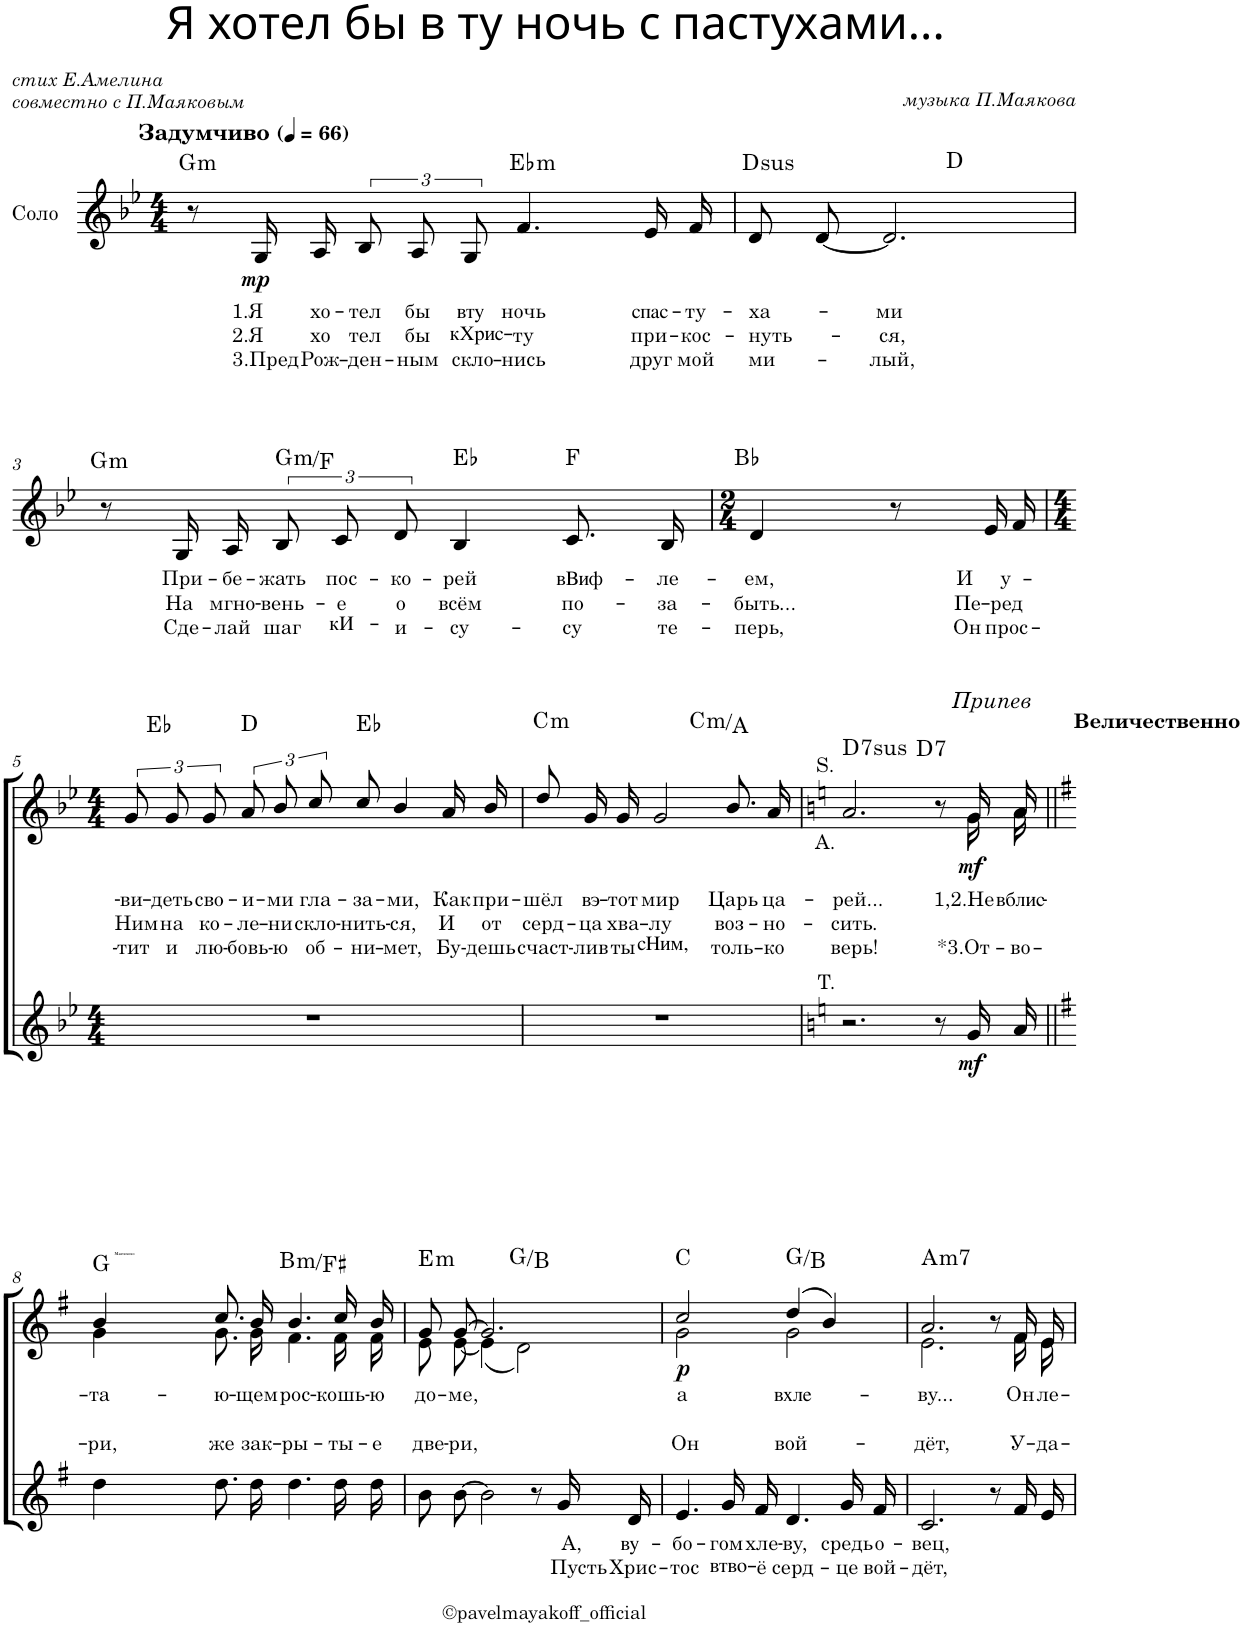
**kern	**text	**text	**dynam	**kern	**text	**text	**text	**dynam	**harte
*part2	*part2	*part2	*part2	*part1	*part1	*part1	*part1	*part1	*part1
*staff2	*staff2	*staff2	*staff2	*staff1	*staff1	*staff1	*staff1	*staff1	*
*I"Альт	*	*	*	*I"Соло	*	*	*	*	*
*stria5	*	*	*	*	*	*	*	*	*
*clefG2	*	*	*	*clefG2	*	*	*	*	*
*Trd7c12	*	*	*	*	*	*	*	*	*
*k[b-e-]	*	*	*	*k[b-e-]	*	*	*	*	*
*M4/4	*	*	*	*M4/4	*	*	*	*	*
*MM66	*	*	*	*MM66	*	*	*	*	*
=1	=1	=1	=1	=1	=1	=1	=1	=1	=1
!	!	!	!	!	!	!	!	!	!LO:H:kt=m
1r	.	.	.	8r	.	.	.	.	G:min
!	!	!	!	!	!LO:LY:b	!LO:LY:b	!LO:LY:b	!LO:DY:b	!LO:H:kt=Задумчиво
.	.	.	.	16G/LL	1.Я	2.Я	3.Пред	mp	N
!	!	!	!	!	!LO:LY:b	!LO:LY:b	!LO:LY:b	!	!
.	.	.	.	16A/JJ	хо-	хо	Рож-	.	.
!	!	!	!	!	!LO:LY:b	!LO:LY:b	!LO:LY:b	!	!
.	.	.	.	12B-/L	-тел	тел	-ден-	.	.
!	!	!	!	!	!LO:LY:b	!LO:LY:b	!LO:LY:b	!	!
.	.	.	.	12A/	бы	бы	-ным	.	.
!	!	!	!	!	!LO:LY:b	!LO:LY:b	!LO:LY:b	!	!
.	.	.	.	12G/J	вту	кХрис-	скло-	.	.
!	!	!	!	!	!LO:LY:b	!LO:LY:b	!LO:LY:b	!	!LO:H:kt=m
.	.	.	.	4.f/	ночь	-ту	-нись	.	Eb:min
!	!	!	!	!	!LO:LY:b	!LO:LY:b	!LO:LY:b	!	!
.	.	.	.	16e-/LL	спас-	при-	друг	.	.
!	!	!	!	!	!LO:LY:b	!LO:LY:b	!LO:LY:b	!	!
.	.	.	.	16f/JJ	-ту-	-кос-	мой	.	.
=2	=2	=2	=2	=2	=2	=2	=2	=2	=2
!	!	!	!	!	!LO:LY:b	!LO:LY:b	!LO:LY:b	!	!LO:H:kt=sus
*	*	*	*	*^	*	*	*	*	*
1r	.	.	.	8d/L	2ryy	-ха-	-нуть-	ми-	.	D:sus4
.	.	.	.	[8d/J	.	.	.	.	.	.
!	!	!	!	!	!	!LO:LY:b	!LO:LY:b	!LO:LY:b	!	!
.	.	.	.	2.d/]	.	-ми	-ся,	-лый,	.	.
.	.	.	.	.	2ryy	.	.	.	.	D:maj
!!LO:LB:g=z
=3	=3	=3	=3	=3	=3	=3	=3	=3	=3	=3
!	!	!	!	!	!	!	!	!	!	!LO:H:kt=m
*	*	*	*	*v	*v	*	*	*	*	*
1r	.	.	.	8r	.	.	.	.	G:min
!	!	!	!	!	!LO:LY:b	!LO:LY:b	!LO:LY:b	!	!
.	.	.	.	16G/LL	При-	На	Сде-	.	.
!	!	!	!	!	!LO:LY:b	!LO:LY:b	!LO:LY:b	!	!
.	.	.	.	16A/JJ	-бе-	мгно-	-лай	.	.
!	!	!	!	!	!LO:LY:b	!LO:LY:b	!LO:LY:b	!	!LO:H:kt=m
.	.	.	.	12B-/L	-жать	-вень-	шаг	.	G:min/b7
!	!	!	!	!	!LO:LY:b	!LO:LY:b	!LO:LY:b	!	!
.	.	.	.	12c/	пос-	-е	кИ-	.	.
!	!	!	!	!	!LO:LY:b	!LO:LY:b	!LO:LY:b	!	!
.	.	.	.	12d/J	-ко-	о	-и-	.	.
!	!	!	!	!	!LO:LY:b	!LO:LY:b	!LO:LY:b	!	!
.	.	.	.	4B-/	-рей	всём	-су-	.	Eb:maj
!	!	!	!	!	!LO:LY:b	!LO:LY:b	!LO:LY:b	!	!
.	.	.	.	8.c/L	вВиф-	по-	-су	.	F:maj
!	!	!	!	!	!LO:LY:b	!LO:LY:b	!LO:LY:b	!	!
.	.	.	.	16B-/Jk	-ле-	-за-	те-	.	.
=4	=4	=4	=4	=4	=4	=4	=4	=4	=4
*M2/4	*	*	*	*M2/4	*	*	*	*	*
!	!	!	!	!	!LO:LY:b	!LO:LY:b	!LO:LY:b	!	!
2r	.	.	.	4d/	-ем,	-быть...	-перь,	.	Bb:maj
.	.	.	.	8r	.	.	.	.	.
!	!	!	!	!	!LO:LY:b	!LO:LY:b	!LO:LY:b	!	!
.	.	.	.	16e-/LL	И	Пе-	Он	.	.
!	!	!	!	!	!LO:LY:b	!LO:LY:b	!LO:LY:b	!	!
.	.	.	.	16f/JJ	у-	-ред	прос-	.	.
!!LO:LB:g=z
=5	=5	=5	=5	=5	=5	=5	=5	=5	=5
*k[b-e-]	*	*	*	*k[b-e-]	*	*	*	*	*
*M4/4	*	*	*	*M4/4	*	*	*	*	*
!	!	!	!	!	!LO:LY:b	!LO:LY:b	!LO:LY:b	!	!
1r	.	.	.	12g/L	-ви-	Ним	-тит	.	Eb:maj
!	!	!	!	!	!LO:LY:b	!LO:LY:b	!LO:LY:b	!	!
.	.	.	.	12g/	-деть	на	и	.	.
!	!	!	!	!	!LO:LY:b	!LO:LY:b	!LO:LY:b	!	!
.	.	.	.	12g/J	сво-	ко-	лю-	.	.
!	!	!	!	!	!LO:LY:b	!LO:LY:b	!LO:LY:b	!	!
.	.	.	.	12a/L	-и-	-ле-	-бовь-	.	D:maj
!	!	!	!	!	!LO:LY:b	!LO:LY:b	!LO:LY:b	!	!
.	.	.	.	12b-/	-ми	-ни	-ю	.	.
!	!	!	!	!	!LO:LY:b	!LO:LY:b	!LO:LY:b	!	!
.	.	.	.	12cc/J	гла-	скло-	об-	.	.
!	!	!	!	!	!LO:LY:b	!LO:LY:b	!LO:LY:b	!	!
.	.	.	.	8cc/	-за-	-нить-	-ни-	.	Eb:maj
!	!	!	!	!	!LO:LY:b	!LO:LY:b	!LO:LY:b	!	!
.	.	.	.	4b-/	-ми,	-ся,	-мет,	.	.
!	!	!	!	!	!LO:LY:b	!LO:LY:b	!LO:LY:b	!	!
.	.	.	.	16a/LL	Как	И	Бу-	.	.
!	!	!	!	!	!LO:LY:b	!LO:LY:b	!LO:LY:b	!	!
.	.	.	.	16b-/JJ	при-	от	-дешь	.	.
=6	=6	=6	=6	=6	=6	=6	=6	=6	=6
!	!	!	!	!	!LO:LY:b	!LO:LY:b	!LO:LY:b	!	!LO:H:kt=m
*	*	*	*	*^	*	*	*	*	*
1r	.	.	.	8dd/L	2ryy	-шёл	серд-	счаст-	.	C:min
!	!	!	!	!	!	!LO:LY:b	!LO:LY:b	!LO:LY:b	!	!
.	.	.	.	16g/L	.	вэ-	-ца	-лив	.	.
!	!	!	!	!	!	!LO:LY:b	!LO:LY:b	!LO:LY:b	!	!
.	.	.	.	16g/JJ	.	-тот	хва-	ты	.	.
!	!	!	!	!	!	!LO:LY:b	!LO:LY:b	!LO:LY:b	!	!
.	.	.	.	2g/	.	мир	-лу	сНим,	.	.
!	!	!	!	!	!	!	!	!	!	!LO:H:kt=m
.	.	.	.	.	2ryy	.	.	.	.	C:min/6
!	!	!	!	!	!	!LO:LY:b	!LO:LY:b	!LO:LY:b	!	!
.	.	.	.	8.b-/L	.	Царь	воз-	толь-	.	.
!	!	!	!	!	!	!LO:LY:b	!LO:LY:b	!LO:LY:b	!	!
.	.	.	.	16a/Jk	.	ца-	-но-	-ко	.	.
*	*	*	*	*v	*v	*	*	*	*	*
=7	=7	=7	=7	=7	=7	=7	=7	=7	=7
*k[]	*	*	*	*k[]	*	*	*	*	*
*	*	*	*	*^	*	*	*	*	*
!	!	!	!	!LO:TX:a:t=S.	!	!	!	!	!	!
!	!	!	!	!LO:TX:b:t=A.	!	!	!	!	!	!
!LO:TX:a:t=Т.	!	!	!	!	!	!	!	!	!	!
!	!	!	!	!	!	!LO:LY:b	!LO:LY:b	!LO:LY:b	!	!LO:H:kt=7sus
*	*	*	*	*	*^	*	*	*	*	*
2.r	.	.	.	2.a/	2..ryy	2ryy	-рей...	-сить.	верь!	.	D:sus4(7)
!	!	!	!	!	!	!	!	!	!	!	!LO:H:kt=7
.	.	.	.	.	.	2ryy	.	.	.	.	D:7
8r	.	.	.	8r	.	.	.	.	.	.	.
!	!	!	!LO:DY:b	!	!	!	!LO:LY:b	!	!LO:LY:b	!LO:DY:b	!LO:H:kt=Припев
16g/LL	.	.	mf	16g/LL	16g\LL	.	1,2.Не	.	\*3.От-	mf	N
!	!	!	!	!LO:TX:a:B:t=Величественно	!	!	!	!	!	!	!
!	!	!	!	!	!	!	!LO:LY:b	!	!LO:LY:b	!	!
16a/JJ	.	.	.	16a/JJ	16a\JJ	.	вблис-	.	-во-	.	.
*	*	*	*	*v	*v	*v	*	*	*	*	*
!!LO:LB:g=z
=8||	=8||	=8||	=8||	=8||	=8||	=8||	=8||	=8||	=8||
*k[f#]	*	*	*	*k[f#]	*	*	*	*	*
*	*	*	*	*^	*	*	*	*	*
*	*	*	*	*	*^	*	*	*	*	*
!	!	!	!	!	!	!	!LO:LY:b	!	!LO:LY:b	!	!
*	*	*	*	*	*v	*v	*	*	*	*	*
4dd\	.	.	.	4b/	4g\	-та-	.	-ри,	.	G:maj
!	!	!	!	!	!	!LO:LY:b	!	!LO:LY:b	!	!LO:H:kt=Maesnoso
8.dd\L	.	.	.	8.cc/L	8.g\L	-ю-	.	же	.	N
!	!	!	!	!	!	!LO:LY:b	!	!LO:LY:b	!	!
16dd\Jk	.	.	.	16b/Jk	16g\Jk	-щем	.	зак-	.	.
!	!	!	!	!	!	!LO:LY:b	!	!LO:LY:b	!	!LO:H:kt=m
4.dd\	.	.	.	4.b/	4.f#\	рос-	.	-ры-	.	B:min/5
!	!	!	!	!	!	!LO:LY:b	!	!LO:LY:b	!	!
16dd\LL	.	.	.	16cc/LL	16f#\LL	-кошь-	.	-ты-	.	.
!	!	!	!	!	!	!LO:LY:b	!	!LO:LY:b	!	!
16dd\JJ	.	.	.	16b/JJ	16f#\JJ	-ю	.	-е	.	.
=9	=9	=9	=9	=9	=9	=9	=9	=9	=9	=9
!	!	!	!	!	!	!LO:LY:b	!	!LO:LY:b	!	!LO:H:kt=m
8b\L	.	.	.	8g/L	8e\L	-до-	.	две-	.	E:min
!	!	!	!	!	!	!LO:LY:b	!	!LO:LY:b	!	!
[8b\J	.	.	.	[8g/J	[8e\J	-ме,	.	-ри,	.	.
2b\]	.	.	.	2.g/]	(4e\]	.	.	.	.	.
.	.	.	.	.	2d\)	.	.	.	.	G:maj/3
8r	.	.	.	.	.	.	.	.	.	.
!	!LO:LY:b	!LO:LY:b	!	!	!	!	!	!	!	!
16g/LL	А,	Пусть	.	.	.	.	.	.	.	.
!	!LO:LY:b	!LO:LY:b	!	!	!	!	!	!	!	!
16d/JJ	ву-	Хрис-	.	.	.	.	.	.	.	.
=10	=10	=10	=10	=10	=10	=10	=10	=10	=10	=10
!	!LO:LY:b	!LO:LY:b	!	!	!	!LO:LY:b	!	!LO:LY:b	!LO:DY:b	!
4.e/	-бо-	-тос	.	2cc/	2g\	а	.	Он	p	C:maj
!	!LO:LY:b	!LO:LY:b	!	!	!	!	!	!	!	!
16g/LL	-гом	втво-	.	.	.	.	.	.	.	.
!	!LO:LY:b	!LO:LY:b	!	!	!	!	!	!	!	!
16f#/JJ	хле-	-ё	.	.	.	.	.	.	.	.
!	!LO:LY:b	!LO:LY:b	!	!	!	!LO:LY:b	!	!LO:LY:b	!	!
4.d/	-ву,	серд-	.	(4dd/	2g\	вхле-	.	вой-	.	G:maj/3
.	.	.	.	4b/)	.	.	.	.	.	.
!	!LO:LY:b	!LO:LY:b	!	!	!	!	!	!	!	!
16g/LL	средь	-це	.	.	.	.	.	.	.	.
!	!LO:LY:b	!LO:LY:b	!	!	!	!	!	!	!	!
16f#/JJ	о-	вой-	.	.	.	.	.	.	.	.
=11	=11	=11	=11	=11	=11	=11	=11	=11	=11	=11
!	!LO:LY:b	!LO:LY:b	!	!	!	!LO:LY:b	!	!LO:LY:b	!	!LO:H:kt=m7
2.c/	-вец,	-дёт,	.	2.a/	2.e\	-ву...	.	-дёт,	.	A:min7
8r	.	.	.	8r	8ryy	.	.	.	.	.
!	!	!	!	!	!	!LO:LY:b	!	!LO:LY:b	!	!
16f#/LL	.	.	.	16f#/LL	16f#\LL	Он	.	У-	.	.
!	!	!	!	!	!	!LO:LY:b	!	!LO:LY:b	!	!
16e/JJ	.	.	.	16e/JJ	16e\JJ	ле-	.	-да-	.	.
*	*	*	*	*v	*v	*	*	*	*	*
=	=	=	=	=	=	=	=	=	=
*-	*-	*-	*-	*-	*-	*-	*-	*-	*-
